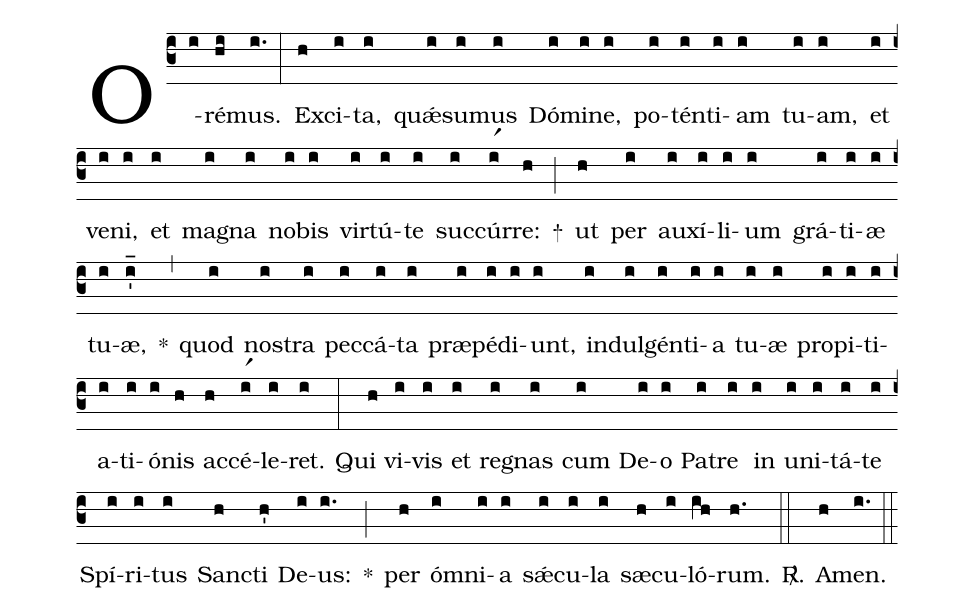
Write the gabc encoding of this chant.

%%
(c3)
O(i)ré(hi)mus.(i.) (:)

Ex(h)ci(i)ta,(i) quǽ(i)su(i)mus(i) Dó(i)mi(i)ne,(i) po(i)tén(i)ti(i)am(i) tu(i)am,(i) et(i) ve(i)ni,(i) et(i) mag(i)na(i) no(i)bis(i) vir(i)tú(i)te(i) suc(i)cúr(ir1)re:(h) +(;)
ut(h) per(i) au(i)xí(i)li(i)um(i) grá(i)ti(i)æ(i) tu(i)æ,(i_') *(,)
quod(i) nos(i)tra(i) pec(i)cá(i)ta(i) præ(i)pé(i)di(i)unt,(i) in(i)dul(i)gén(i)ti(i)a(i) tu(i)æ(i) pro(i)pi(i)ti(i)a(i)ti(i)ó(i)nis(h) ac(h)cé(ir1)le(i)ret.(i) (:)

Qui(h) vi(i)vis(i) et(i) reg(i)nas(i) cum(i) De(i)o(i) Pa(i)tre(i) in(i) u(i)ni(i)tá(i)te(i)
Spí(i)ri(i)tus(i) San(h)cti(h') De(i)us:(i.) *(;)
per(h) óm(i)ni(i)a(i) sǽ(i)cu(i)la(i) sæ(h)cu(i)ló(ih)rum.(h.) <sp>R/</sp>.(::)
A(h)men.(i.) (::)
